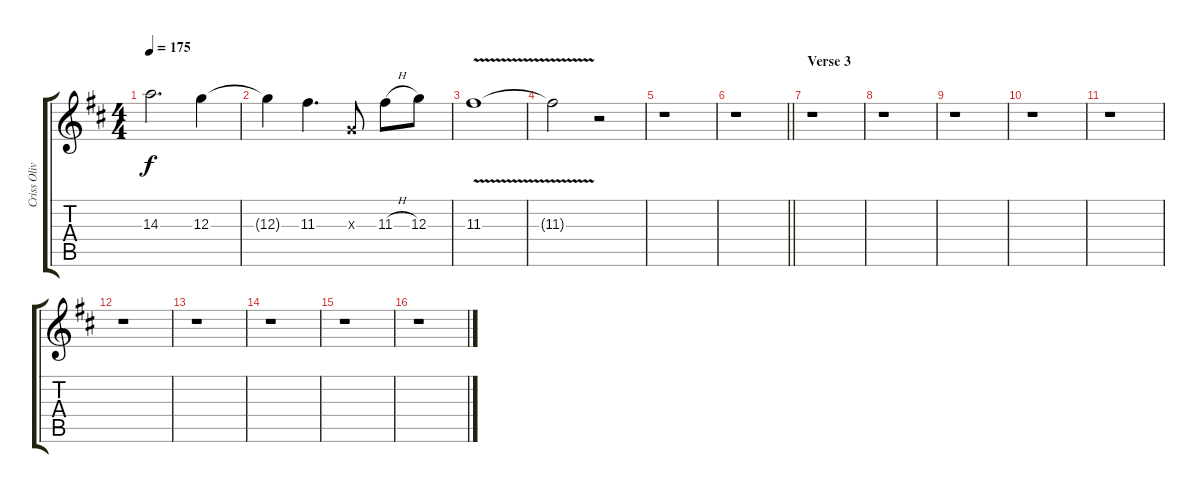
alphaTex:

\track ("Criss Oliva (lead)" "Criss Oliv") {instrument distortionguitar}
\staff {score tabs}
\tuning (E4 B3 G3 D3 A2 E2) {hide}
\ts (4 4)
\tempo 175
\clef g2
\ks bminor
14.3.2{d dy f} 12.3.4 |
12.3{t}.4 11.3.4{d} 0.3{x}.8 11.3{h}.8 12.3.8 |
11.3{v}.1 |
11.3{t}.2 r.2 |
r.1 |
\barLineRight lightlight
r.1 |
\section ("" "Verse 3")
r.1 |
r.1 |
r.1 |
r.1 |
r.1 |
r.1 |
r.1 |
r.1 |
r.1 |
r.1
